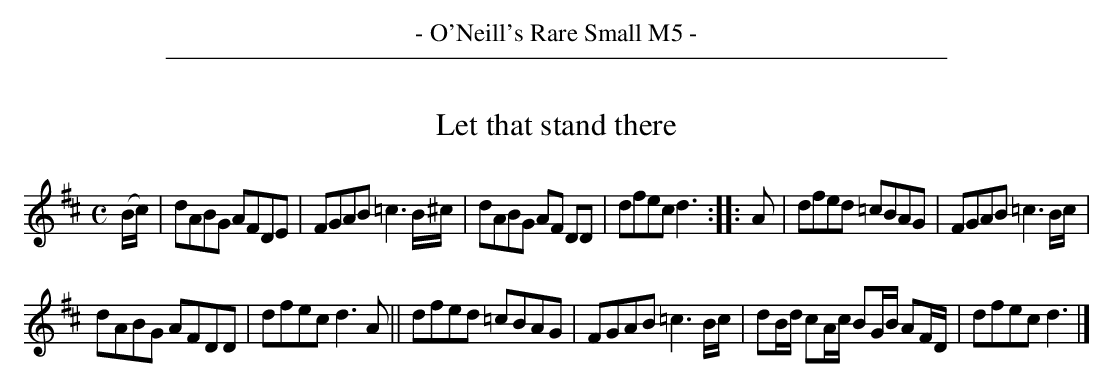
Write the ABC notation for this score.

X:1
T: Let that stand there
M: C
L: 1/8
K: D
(B/c/) |\
dABG AFDE | FGAB =c3 B/^c/ | dABG AF DD | dfec d3 :: A | dfed =cBAG | FGAB =c3B/c/ |
dABG AFDD | dfec d3A || dfed =cBAG | FGAB =c3B/c/ | dB/d/ cA/c/ BG/B/ AF/D/ | dfec d3 |]
